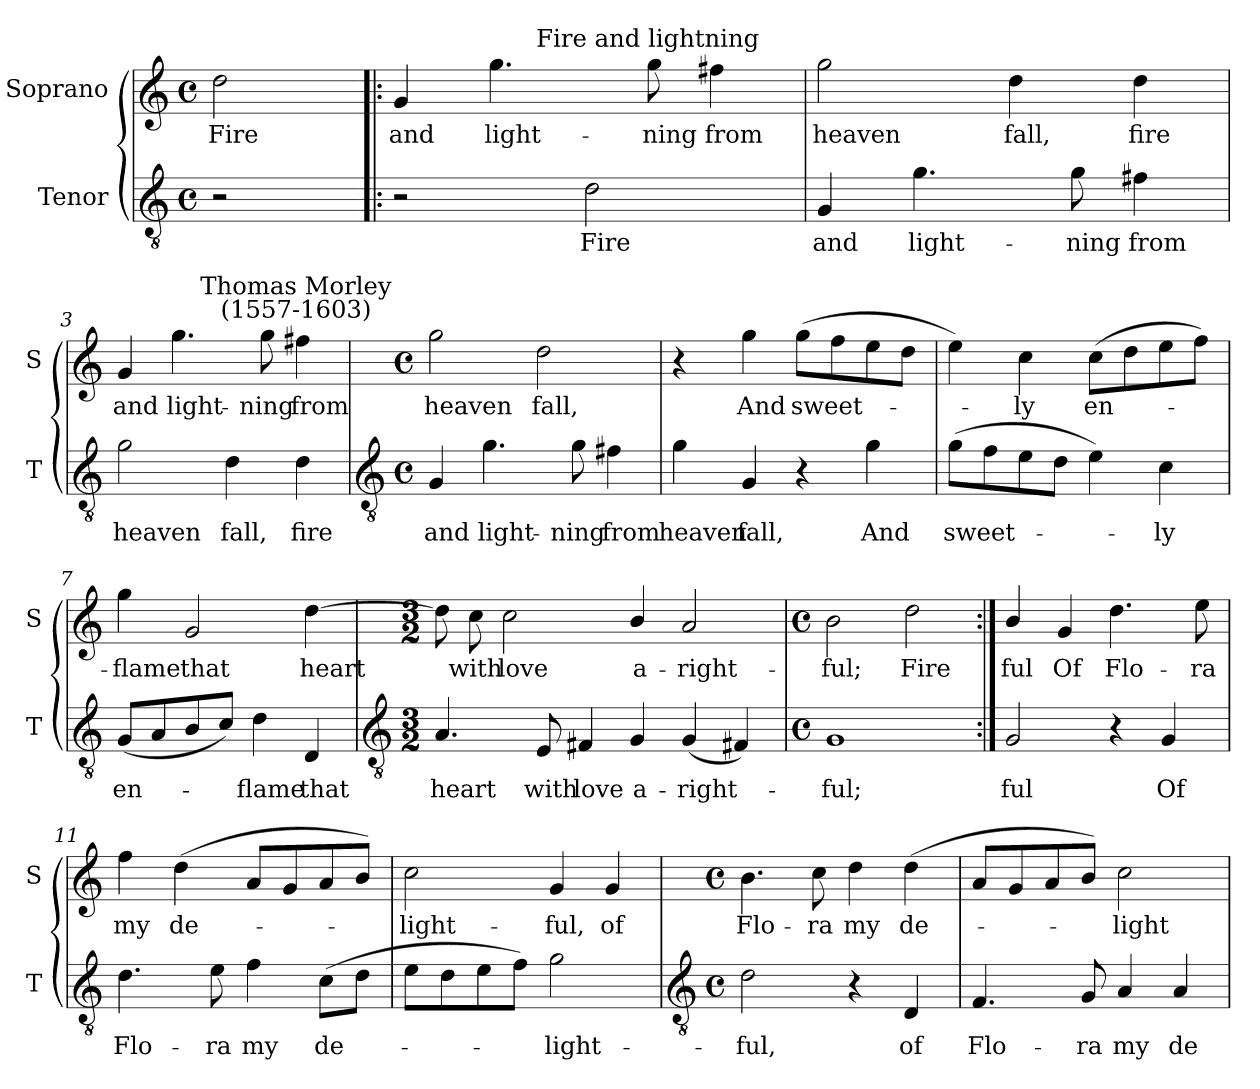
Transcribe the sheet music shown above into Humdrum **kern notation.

**kern	**text	**kern	**text
*part2	*part2	*part1	*part1
*staff2	*staff2	*staff1	*staff1
*I"Tenor	*	*I"Soprano	*
*I'T	*	*I'S	*
*clefGv2	*	*clefG2	*
*k[]	*	*k[]	*
*C:	*	*C:	*
*M4/4	*	*M4/4	*
*met(c)	*	*met(c)	*
=	=	=	=
!	!	!	!LO:LY:b
2r	.	2dd	Fire
=1!|:	=1!|:	=1!|:	=1!|:
!	!	!	!LO:LY:b
2r	.	4g	and
!	!	!	!LO:LY:b
.	.	4.gg	light-
!	!LO:LY:b	!	!
2d	Fire	.	.
!	!	!LO:TX:a:cj:t=Fire and lightning	!
!	!	!	!LO:LY:b
.	.	8gg	-ning
!	!	!	!LO:LY:b
.	.	4ff#X	from
=2	=2	=2	=2
!	!LO:LY:b	!	!LO:LY:b
4G	and	2gg	heaven
!	!LO:LY:b	!	!
4.g	light-	.	.
!	!	!	!LO:LY:b
.	.	4dd	fall,
!	!LO:LY:b	!	!
8g	-ning	.	.
!	!LO:LY:b	!	!LO:LY:b
4f#X	from	4dd	fire
=3	=3	=3	=3
!	!LO:LY:b	!	!LO:LY:b
2g	heaven	4g	and
!	!	!	!LO:LY:b
.	.	4.gg	light-
!	!LO:LY:b	!	!
4d	fall,	.	.
!	!	!	!LO:LY:b
.	.	8gg	-ning
!	!	!LO:TX:a:cj:t=Thomas Morley\n(1557-1603)	!
!	!LO:LY:b	!	!LO:LY:b
4d	fire	4ff#X	from
!!LO:LB:g=z
=4	=4	=4	=4
*clefGv2	*	*	*
*M4/4	*	*M4/4	*
*met(c)	*	*met(c)	*
!	!LO:LY:b	!	!LO:LY:b
4G	and	2gg	heaven
!	!LO:LY:b	!	!
4.g	light-	.	.
!	!	!	!LO:LY:b
.	.	2dd	fall,
!	!LO:LY:b	!	!
8g	-ning	.	.
!	!LO:LY:b	!	!
4f#X	from	.	.
=5	=5	=5	=5
!	!LO:LY:b	!	!
4g	heaven	4r	.
!	!LO:LY:b	!	!LO:LY:b
4G	fall,	4gg	And
!	!	!	!LO:LY:b
4r	.	(>8ggL	sweet-
.	.	8ff	.
!	!LO:LY:b	!	!
4g	And	8ee	.
.	.	8ddJ	.
=6	=6	=6	=6
!	!LO:LY:b	!	!
(>8gL	sweet-	4ee)	.
8f	.	.	.
!	!	!	!LO:LY:b
8e	.	4cc	ly
8dJ	.	.	.
!	!	!	!LO:LY:b
4e)	.	(>8ccL	en-
.	.	8dd	.
!	!LO:LY:b	!	!
4c	ly	8ee	.
.	.	8ffJ)	.
=7	=7	=7	=7
!	!LO:LY:b	!	!LO:LY:b
(<8GL	en-	4gg	flame
8A	.	.	.
!	!	!	!LO:LY:b
8B	.	2g	that
8cJ)	.	.	.
!	!LO:LY:b	!	!
4d	flame	.	.
!	!LO:LY:b	!	!LO:LY:b
4D	that	[4dd	heart
!!LO:LB:g=z
=8	=8	=8	=8
*clefGv2	*	*	*
*M3/2	*	*M3/2	*
!	!LO:LY:b	!	!
4.A	heart	8dd]	.
!	!	!	!LO:LY:b
.	.	8cc	with
!	!	!	!LO:LY:b
.	.	2cc	love
!	!LO:LY:b	!	!
8E	with	.	.
!	!LO:LY:b	!	!
4F#X	love	.	.
!	!LO:LY:b	!	!LO:LY:b
4G	a-	4b/	a-
!	!LO:LY:b	!	!LO:LY:b
(<4G	-right-	2a	-right-
4F#X)	.	.	.
=9	=9	=9	=9
*M4/4	*	*M4/4	*
*met(c)	*	*met(c)	*
!	!LO:LY:b	!	!LO:LY:b
1G	ful;	2b	-ful;
!	!	!	!LO:LY:b
.	.	2dd	Fire
=10:|!	=10:|!	=10:|!	=10:|!
!	!LO:LY:b	!	!LO:LY:b
2G	ful	4b/	ful
!	!	!	!LO:LY:b
.	.	4g	Of
!	!	!	!LO:LY:b
4r	.	4.dd	Flo-
!	!LO:LY:b	!	!
4G	Of	.	.
!	!	!	!LO:LY:b
.	.	8ee	-ra
=11	=11	=11	=11
!	!LO:LY:b	!	!LO:LY:b
4.d	Flo-	4ff	my
!	!	!	!LO:LY:b
.	.	(<4dd	de-
!	!LO:LY:b	!	!
8e	-ra	.	.
!	!LO:LY:b	!	!
4f	my	8aL	.
.	.	8g	.
!	!LO:LY:b	!	!
(>8cL	de-	8a	.
8dJ	.	8bJ)	.
=12	=12	=12	=12
!	!	!	!LO:LY:b
8eL	.	2cc	light-
8d	.	.	.
8e	.	.	.
8fJ)	.	.	.
!	!LO:LY:b	!	!LO:LY:b
2g	light-	4g	-ful,
!	!	!	!LO:LY:b
.	.	4g	of
!!LO:LB:g=z
=13	=13	=13	=13
*clefGv2	*	*	*
*M4/4	*	*M4/4	*
*met(c)	*	*met(c)	*
!	!LO:LY:b	!	!LO:LY:b
2d	-ful,	4.b	Flo-
!	!	!	!LO:LY:b
.	.	8cc	-ra
!	!	!	!LO:LY:b
4r	.	4dd	my
!	!LO:LY:b	!	!LO:LY:b
4D	of	(<4dd	de-
=14	=14	=14	=14
!	!LO:LY:b	!	!
4.F	Flo-	8aL	.
.	.	8g	.
.	.	8a	.
!	!LO:LY:b	!	!
8G	-ra	8bJ)	.
!	!LO:LY:b	!	!LO:LY:b
4A	my	2cc	light-
!	!LO:LY:b	!	!
4A	de-	.	.
=	=	=	=
*-	*-	*-	*-
